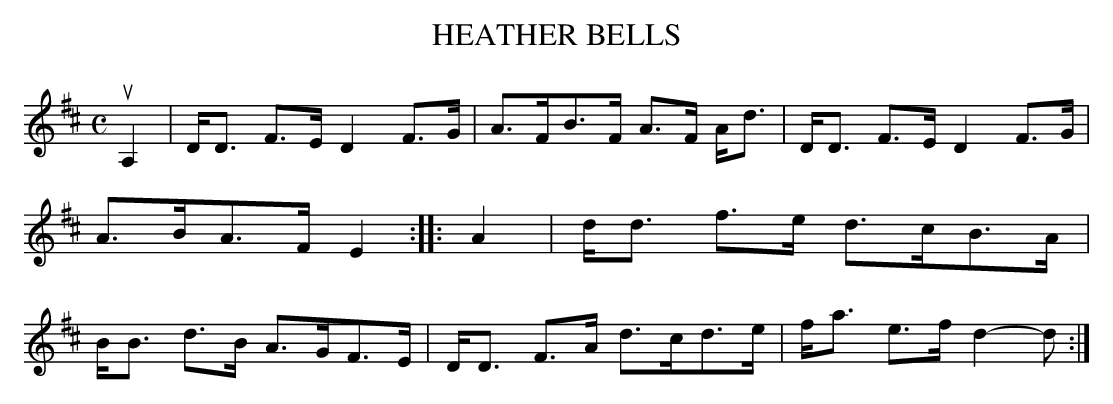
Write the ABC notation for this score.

X:1
T: HEATHER BELLS
M: C
L: 1/8
K: D
uA,2 |\
D<D F>E D2 F>G | A>FB>F A>F A<d |\
D<D F>E D2 F>G | A>BA>F E2 :: A2 |\
d<d f>e d>cB>A | B<B d>B A>GF>E |\
D<D F>A d>cd>e | f<a e>f d2-d :|
